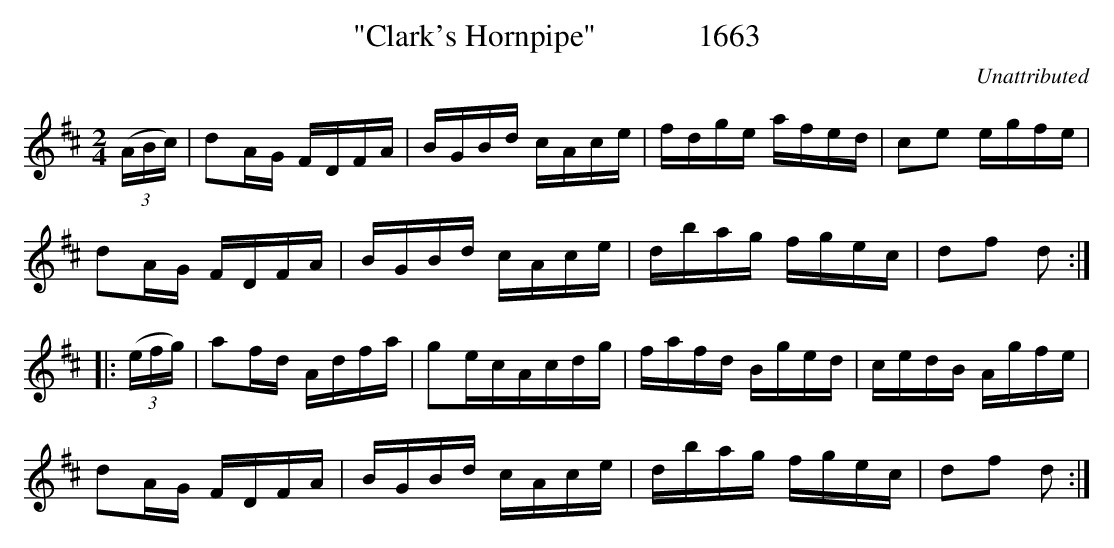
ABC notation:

X:1
T:"Clark's Hornpipe"             1663
C:Unattributed
BRENNAN July 2003 (HTTP://WWW.SOSYOURMOM.COM)
M:2/4
L:1/16
K:D
(3(ABc)|d2AG FDFA|BGBd cAce|fdge afed|c2e2 egfe|
d2AG FDFA|BGBd cAce|dbag fgec|d2f2 d2:|
|:(3(efg)|a2fd Adfa|g2ecAcdg|fafd Bged|cedB Agfe|
d2AG FDFA|BGBd cAce|dbag fgec|d2f2 d2:|
